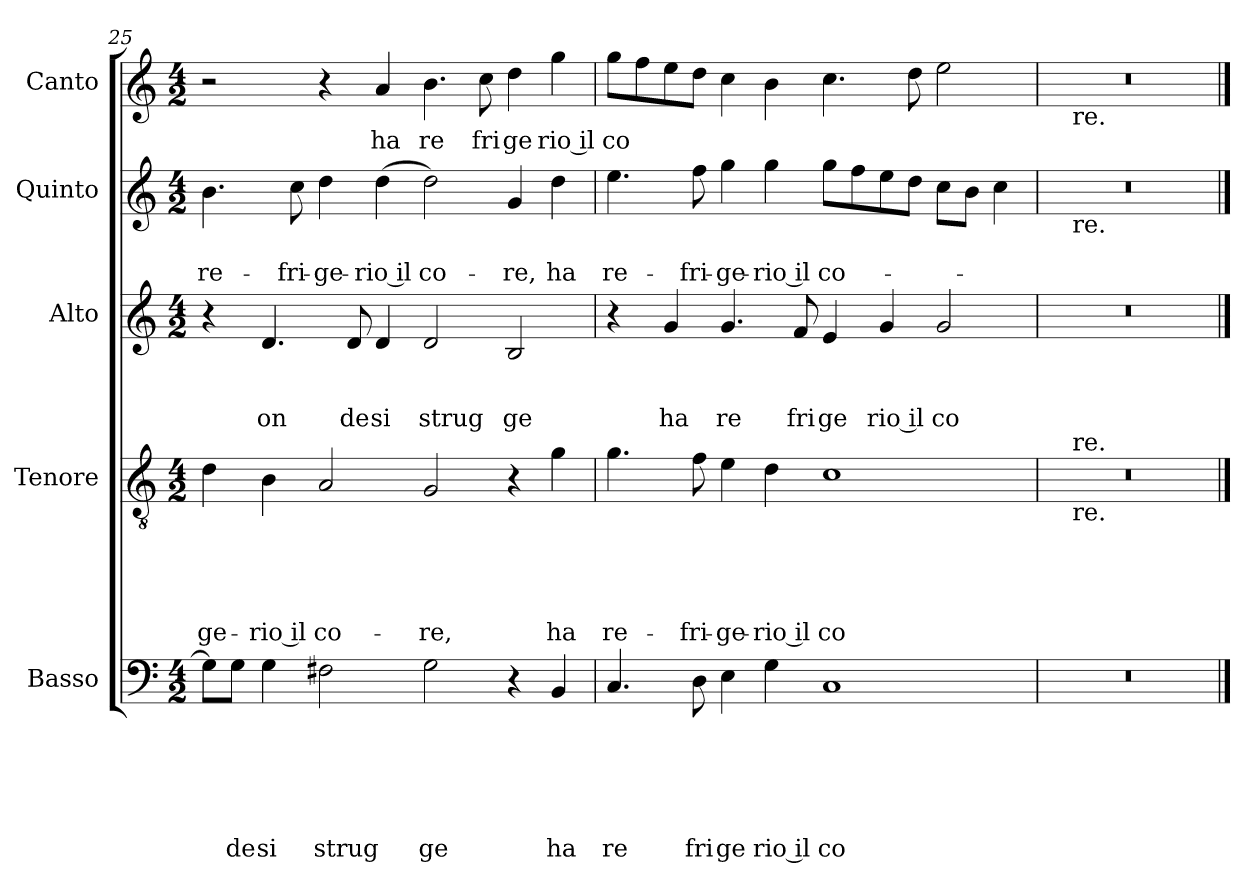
**kern	**text	**text	**text	**text	**text	**text	**kern	**text	**text	**text	**text	**text	**kern	**text	**text	**text	**kern	**text	**text	**kern	**text
*part5	*part5	*part5	*part5	*part5	*part5	*part5	*part4	*part4	*part4	*part4	*part4	*part4	*part3	*part3	*part3	*part3	*part2	*part2	*part2	*part1	*part1
*staff5	*staff5	*staff5	*staff5	*staff5	*staff5	*staff5	*staff4	*staff4	*staff4	*staff4	*staff4	*staff4	*staff3	*staff3	*staff3	*staff3	*staff2	*staff2	*staff2	*staff1	*staff1
*I"Basso	*	*	*	*	*	*	*I"Tenore	*	*	*	*	*	*I"Alto	*	*	*	*I"Quinto	*	*	*I"Canto	*
*clefF4	*	*	*	*	*	*	*clefGv2	*	*	*	*	*	*clefG2	*	*	*	*clefG2	*	*	*clefG2	*
*k[]	*	*	*	*	*	*	*k[]	*	*	*	*	*	*k[]	*	*	*	*k[]	*	*	*k[]	*
*C:	*	*	*	*	*	*	*C:	*	*	*	*	*	*C:	*	*	*	*C:	*	*	*C:	*
*M4/2	*	*	*	*	*	*	*M4/2	*	*	*	*	*	*M4/2	*	*	*	*M4/2	*	*	*M4/2	*
=25	=25	=25	=25	=25	=25	=25	=25	=25	=25	=25	=25	=25	=25	=25	=25	=25	=25	=25	=25	=25	=25
!	!	!	!	!	!	!	!	!	!	!	!	!LO:LY:b	!	!	!	!	!	!	!LO:LY:b	!	!
8G\L]	.	.	.	.	.	.	4d\	.	.	.	.	-ge-	4r	.	.	.	4.b\	.	re-	2r	.
!	!	!	!	!	!	!LO:LY:b	!	!	!	!	!	!	!	!	!	!	!	!	!	!	!
8G\J	.	.	.	.	.	de	.	.	.	.	.	.	.	.	.	.	.	.	.	.	.
!	!	!	!	!	!	!LO:LY:b	!	!	!	!	!	!LO:LY:b:rj	!	!	!	!LO:LY:b	!	!	!	!	!
4G\	.	.	.	.	.	si	4B\	.	.	.	.	-rio il	4.d/	.	.	on	.	.	.	.	.
!	!	!	!	!	!	!	!	!	!	!	!	!	!	!	!	!	!	!	!LO:LY:b	!	!
.	.	.	.	.	.	.	.	.	.	.	.	.	.	.	.	.	8cc\	.	-fri-	.	.
!	!	!	!	!	!	!LO:LY:b	!	!	!	!	!	!LO:LY:b	!	!	!	!	!	!	!LO:LY:b	!	!
2F#X\	.	.	.	.	.	strug	2A/	.	.	.	.	co-	.	.	.	.	4dd\	.	-ge-	4r	.
!	!	!	!	!	!	!	!	!	!	!	!	!	!	!	!	!LO:LY:b	!	!	!	!	!
.	.	.	.	.	.	.	.	.	.	.	.	.	8d/	.	.	de	.	.	.	.	.
!	!	!	!	!	!	!	!	!	!	!	!	!	!	!	!	!LO:LY:b	!	!	!LO:LY:b:rj	!	!LO:LY:b
.	.	.	.	.	.	.	.	.	.	.	.	.	4d/	.	.	si	(<4dd\	.	-rio il	4a/	ha
!	!	!	!	!	!	!LO:LY:b	!	!	!	!	!	!LO:LY:b	!	!	!	!LO:LY:b	!	!	!LO:LY:b	!	!LO:LY:b
2G\	.	.	.	.	.	ge	2G/	.	.	.	.	-re,	2d/	.	.	strug	2dd\)	.	co-	4.b\	re
!	!	!	!	!	!	!	!	!	!	!	!	!	!	!	!	!	!	!	!	!	!LO:LY:b
.	.	.	.	.	.	.	.	.	.	.	.	.	.	.	.	.	.	.	.	8cc\	fri
!	!	!	!	!	!	!	!	!	!	!	!	!	!	!	!	!LO:LY:b	!	!	!LO:LY:b	!	!LO:LY:b
4r	.	.	.	.	.	.	4r	.	.	.	.	.	2B/	.	.	ge	4g/	.	-re,	4dd\	ge
!	!	!	!	!	!	!LO:LY:b	!	!	!	!	!	!LO:LY:b	!	!	!	!	!	!	!LO:LY:b	!	!LO:LY:b:rj
4BB/	.	.	.	.	.	ha	4g\	.	.	.	.	ha	.	.	.	.	4dd\	.	ha	4gg\	rio il
=26	=26	=26	=26	=26	=26	=26	=26	=26	=26	=26	=26	=26	=26	=26	=26	=26	=26	=26	=26	=26	=26
!	!	!	!	!	!	!LO:LY:b	!	!	!	!	!	!LO:LY:b	!	!	!	!	!	!	!LO:LY:b	!	!LO:LY:b
4.C/	.	.	.	.	.	re	4.g\	.	.	.	.	re-	4r	.	.	.	4.ee\	.	re-	8gg\L	co
.	.	.	.	.	.	.	.	.	.	.	.	.	.	.	.	.	.	.	.	8ff\	.
!	!	!	!	!	!	!	!	!	!	!	!	!	!	!	!	!LO:LY:b	!	!	!	!	!
.	.	.	.	.	.	.	.	.	.	.	.	.	4g/	.	.	ha	.	.	.	8ee\	.
!	!	!	!	!	!	!LO:LY:b	!	!	!	!	!	!LO:LY:b	!	!	!	!	!	!	!LO:LY:b	!	!
8D\	.	.	.	.	.	fri	8f\	.	.	.	.	-fri-	.	.	.	.	8ff\	.	-fri-	8dd\J	.
!	!	!	!	!	!	!LO:LY:b	!	!	!	!	!	!LO:LY:b	!	!	!	!LO:LY:b	!	!	!LO:LY:b	!	!
4E\	.	.	.	.	.	ge	4e\	.	.	.	.	-ge-	4.g/	.	.	re	4gg\	.	-ge-	4cc\	.
!	!	!	!	!	!	!LO:LY:b:rj	!	!	!	!	!	!LO:LY:b:rj	!	!	!	!	!	!	!LO:LY:b:rj	!	!
4G\	.	.	.	.	.	rio il	4d\	.	.	.	.	-rio il	.	.	.	.	4gg\	.	-rio il	4b\	.
!	!	!	!	!	!	!	!	!	!	!	!	!	!	!	!	!LO:LY:b	!	!	!	!	!
.	.	.	.	.	.	.	.	.	.	.	.	.	8f/	.	.	fri	.	.	.	.	.
!	!	!	!	!	!	!LO:LY:b	!	!	!	!	!	!LO:LY:b	!	!	!	!LO:LY:b	!	!	!LO:LY:b	!	!
1C	.	.	.	.	.	co	1c	.	.	.	.	co-	4e/	.	.	ge	8gg\L	.	co-	4.cc\	.
.	.	.	.	.	.	.	.	.	.	.	.	.	.	.	.	.	8ff\	.	.	.	.
!	!	!	!	!	!	!	!	!	!	!	!	!	!	!	!	!LO:LY:b:rj	!	!	!	!	!
.	.	.	.	.	.	.	.	.	.	.	.	.	4g/	.	.	rio il	8ee\	.	.	.	.
.	.	.	.	.	.	.	.	.	.	.	.	.	.	.	.	.	8dd\J	.	.	8dd\	.
!	!	!	!	!	!	!	!	!	!	!	!	!	!	!	!	!LO:LY:b	!	!	!	!	!
.	.	.	.	.	.	.	.	.	.	.	.	.	2g/	.	.	co	8cc\L	.	.	2ee\	.
.	.	.	.	.	.	.	.	.	.	.	.	.	.	.	.	.	8b\J	.	.	.	.
.	.	.	.	.	.	.	.	.	.	.	.	.	.	.	.	.	4cc\	.	.	.	.
=27	=27	=27	=27	=27	=27	=27	=27	=27	=27	=27	=27	=27	=27	=27	=27	=27	=27	=27	=27	=27	=27
*	*	*	*	*	*	*	*^	*	*	*	*	*	*	*	*	*	*^	*	*	*^	*
0r	.	.	.	.	.	.	0r	8ryy	.	.	.	.	.	0r	.	.	.	0r	8ryy	.	.	0r	8ryy	.
!	!	!	!	!	!	!	!	!	!	!	!	!	!	!	!	!	!	!	!	!	!	!	!LO:TX:b:t=re.	!
!	!	!	!	!	!	!	!	!	!	!	!	!	!	!	!	!	!	!	!LO:TX:b:t=re.	!	!	!	!	!
!	!	!	!	!	!	!	!	!LO:TX:b:t=re.	!	!	!	!	!	!	!	!	!	!	!	!	!	!	!	!
!	!	!	!	!	!	!	!	!LO:TX:a:t=re.	!	!	!	!	!	!	!	!	!	!	!	!	!	!	!	!
.	.	.	.	.	.	.	.	1...ryy	.	.	.	.	.	.	.	.	.	.	1...ryy	.	.	.	1...ryy	.
*	*	*	*	*	*	*	*	*	*	*	*	*	*	*	*	*	*	*v	*v	*	*	*	*	*
*	*	*	*	*	*	*	*v	*v	*	*	*	*	*	*	*	*	*	*	*	*	*v	*v	*
==	==	==	==	==	==	==	==	==	==	==	==	==	==	==	==	==	==	==	==	==	==
*-	*-	*-	*-	*-	*-	*-	*-	*-	*-	*-	*-	*-	*-	*-	*-	*-	*-	*-	*-	*-	*-
